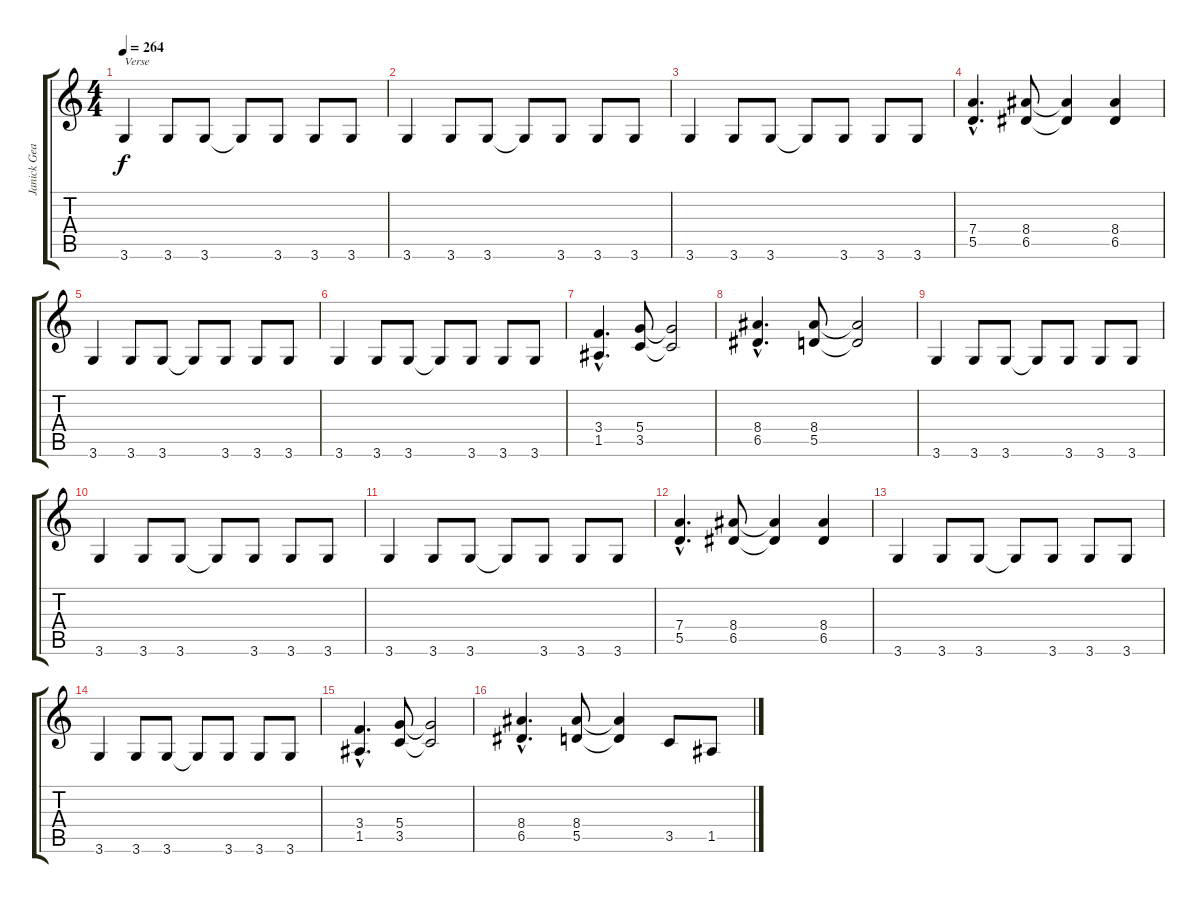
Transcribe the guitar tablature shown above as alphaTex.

\track ("Janick Gears" "Janick Gea") {instrument distortionguitar}
\staff {score tabs}
\tuning (E4 B3 G3 D3 A2 E2) {hide}
\ts (4 4)
\tempo 264
\clef g2
\ks c
3.6.4{txt "Verse" dy f} 3.6.8 3.6.8 3.6{t}.8 3.6.8 3.6.8 3.6.8 |
3.6.4 3.6.8 3.6.8 3.6{t}.8 3.6.8 3.6.8 3.6.8 |
3.6.4 3.6.8 3.6.8 3.6{t}.8 3.6.8 3.6.8 3.6.8 |
(7.4{hac} 5.5{hac}).4{d} (8.4 6.5).8 (8.4{t} 6.5{t}).4 (8.4 6.5).4 |
3.6.4 3.6.8 3.6.8 3.6{t}.8 3.6.8 3.6.8 3.6.8 |
3.6.4 3.6.8 3.6.8 3.6{t}.8 3.6.8 3.6.8 3.6.8 |
(3.4{hac} 1.5{hac}).4{d} (5.4 3.5).8 (5.4{t} 3.5{t}).2 |
(8.4{hac} 6.5{hac}).4{d} (8.4 5.5).8 (8.4{t} 5.5{t}).2 |
3.6.4 3.6.8 3.6.8 3.6{t}.8 3.6.8 3.6.8 3.6.8 |
3.6.4 3.6.8 3.6.8 3.6{t}.8 3.6.8 3.6.8 3.6.8 |
3.6.4 3.6.8 3.6.8 3.6{t}.8 3.6.8 3.6.8 3.6.8 |
(7.4{hac} 5.5{hac}).4{d} (8.4 6.5).8 (8.4{t} 6.5{t}).4 (8.4 6.5).4 |
3.6.4 3.6.8 3.6.8 3.6{t}.8 3.6.8 3.6.8 3.6.8 |
3.6.4 3.6.8 3.6.8 3.6{t}.8 3.6.8 3.6.8 3.6.8 |
(3.4{hac} 1.5{hac}).4{d} (5.4 3.5).8 (5.4{t} 3.5{t}).2 |
(8.4{hac} 6.5{hac}).4{d} (8.4 5.5).8 (8.4{t} 5.5{t}).4 3.5.8 1.5.8
